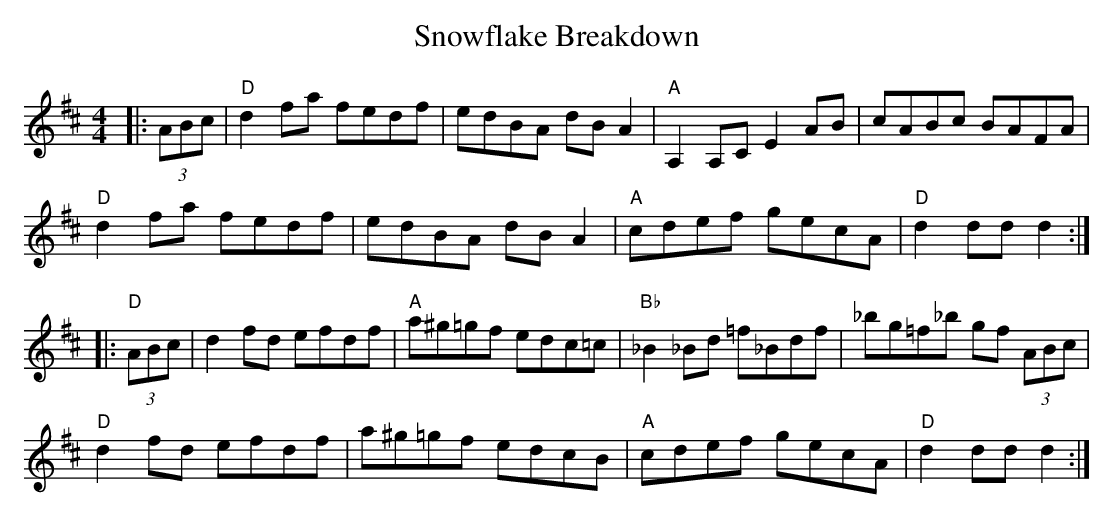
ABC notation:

X:1
T: Snowflake Breakdown
M: 4/4
L: 1/8
K: Dmaj
|:(3ABc|"D"d2 fa fedf|edBA dB A2|"A" A,2 A,C E2AB|cABc BAFA|
"D"d2 fa fedf|edBA dB A2|"A"cdef gecA|"D"d2dd d2:|
|:"D"(3ABc|d2fd efdf|"A"a^g=gf edc=c|"Bb"_B2 _Bd =f_Bdf|_bg=f_b gf (3ABc|
"D"d2fd efdf|a^g=gf edcB|"A" cdef gecA|"D"d2dd d2:|
